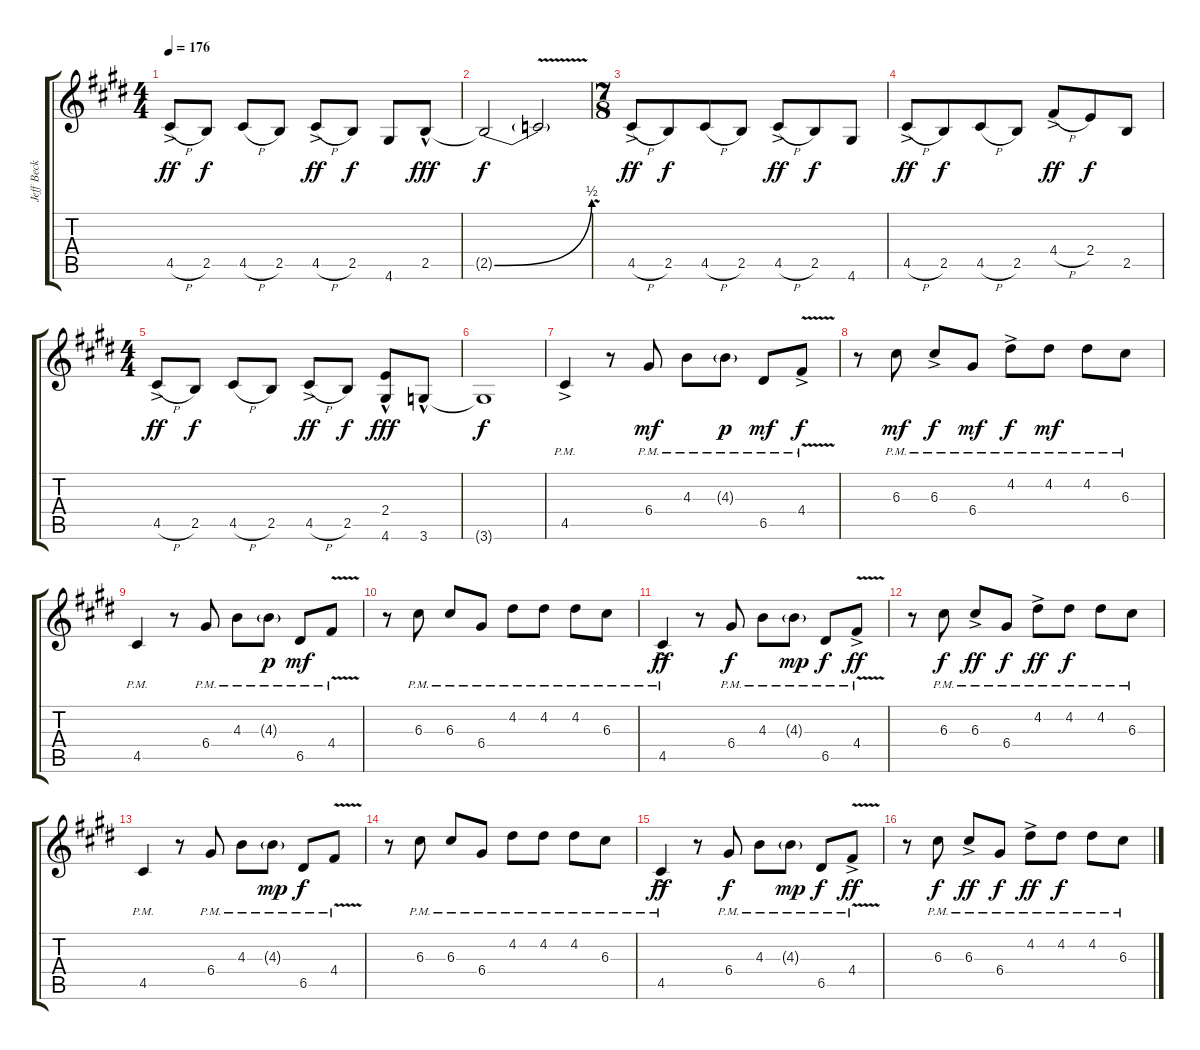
\track ("Jeff Beck Lead Guitar" "Jeff Beck ") {instrument overdrivenguitar}
\staff {score tabs}
\tuning (E4 B3 G3 D3 A2 E2) {hide}
\ts (4 4)
\tempo 176
\clef g2
\ks e
4.5{h ac}.8{dy ff} 2.5.8{dy f} 4.5{h}.8 2.5.8 4.5{h ac}.8{dy ff} 2.5.8{dy f} 4.6.8 2.5{hac}.8{dy fff} |
2.5{be (bend 0 0 60 2) t}.2{dy f} 2.5{v t}.2 |
\ts (7 8)
4.5{h ac}.8{dy ff} 2.5.8{dy f} 4.5{h}.8 2.5.8 4.5{h ac}.8{dy ff} 2.5.8{dy f} 4.6.8 |
4.5{h ac}.8{dy ff} 2.5.8{dy f} 4.5{h}.8 2.5.8 4.4{h ac}.8{dy ff} 2.4.8{dy f} 2.5.8 |
\ts (4 4)
4.5{h ac}.8{dy ff} 2.5.8{dy f} 4.5{h}.8 2.5.8 4.5{h ac}.8{dy ff} 2.5.8{dy f} (2.4 4.6{hac}).8{dy fff} 3.6{hac}.8 |
3.6{t}.1{dy f} |
4.5{ac pm}.4 r.8 6.4{pm}.8{dy mf} 4.3{pm}.8 4.3{g pm}.8{dy p} 6.5{pm}.8{dy mf} 4.4{v ac pm}.8{dy f} |
r.8 6.3{pm}.8{dy mf} 6.3{ac pm}.8{dy f} 6.4{pm}.8{dy mf} 4.2{ac pm}.8{dy f} 4.2{pm}.8{dy mf} 4.2{pm}.8 6.3{pm}.8 |
4.5{pm}.4 r.8 6.4{pm}.8 4.3{pm}.8 4.3{g pm}.8{dy p} 6.5{pm}.8{dy mf} 4.4{v pm}.8 |
r.8 6.3{pm}.8 6.3{pm}.8 6.4{pm}.8 4.2{pm}.8 4.2{pm}.8 4.2{pm}.8 6.3{pm}.8 |
4.5{ac pm}.4{dy ff} r.8 6.4{pm}.8{dy f} 4.3{pm}.8 4.3{g pm}.8{dy mp} 6.5{pm}.8{dy f} 4.4{v ac pm}.8{dy ff} |
r.8 6.3{pm}.8{dy f} 6.3{ac pm}.8{dy ff} 6.4{pm}.8{dy f} 4.2{ac pm}.8{dy ff} 4.2{pm}.8{dy f} 4.2{pm}.8 6.3{pm}.8 |
4.5{pm}.4 r.8 6.4{pm}.8 4.3{pm}.8 4.3{g pm}.8{dy mp} 6.5{pm}.8{dy f} 4.4{v pm}.8 |
r.8 6.3{pm}.8 6.3{pm}.8 6.4{pm}.8 4.2{pm}.8 4.2{pm}.8 4.2{pm}.8 6.3{pm}.8 |
4.5{ac pm}.4{dy ff} r.8 6.4{pm}.8{dy f} 4.3{pm}.8 4.3{g pm}.8{dy mp} 6.5{pm}.8{dy f} 4.4{v ac pm}.8{dy ff} |
r.8 6.3{pm}.8{dy f} 6.3{ac pm}.8{dy ff} 6.4{pm}.8{dy f} 4.2{ac pm}.8{dy ff} 4.2{pm}.8{dy f} 4.2{pm}.8 6.3{pm}.8
